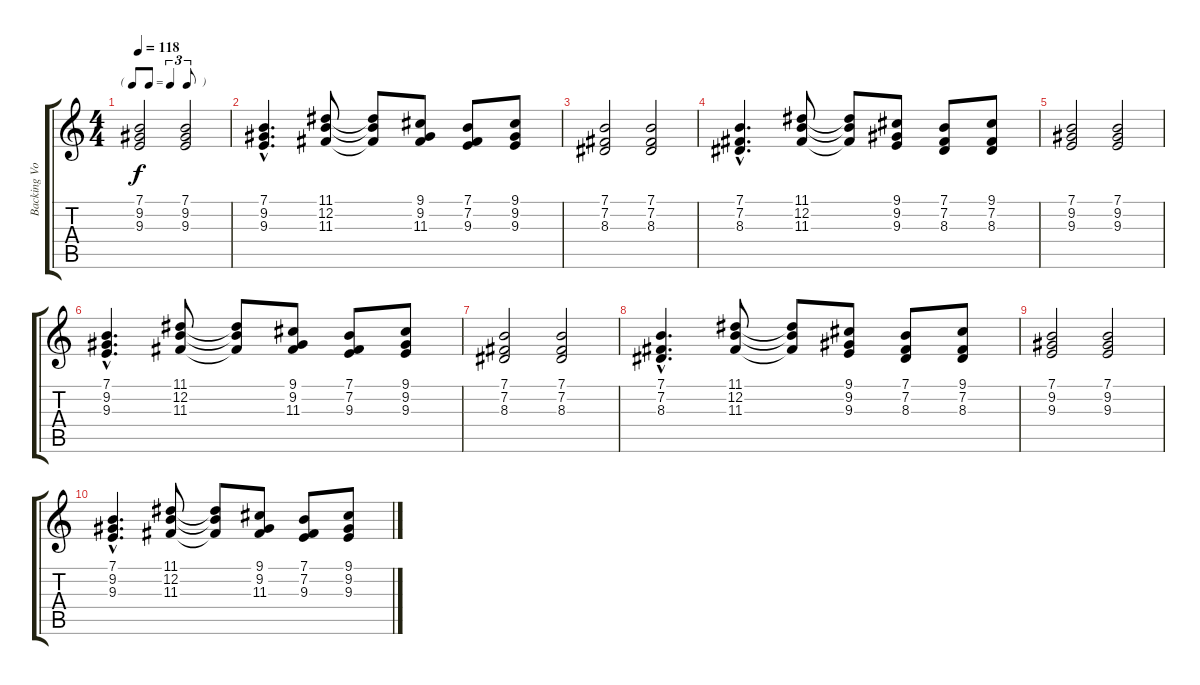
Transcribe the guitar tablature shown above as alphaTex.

\track ("Backing Vocals" "Backing Vo") {instrument sopranosax}
\staff {score tabs}
\tuning (E4 B3 G3 D3 A2 E2) {hide}
\ts (4 4)
\tf triplet8th
\tempo 118
\clef g2
\ks c
(7.1 9.2 9.3).2{dy f} (7.1 9.2 9.3).2 |
(7.1{hac} 9.2{hac} 9.3{hac}).4{d} (11.1 12.2 11.3).8 (11.1{t} 12.2{t} 11.3{t}).8 (9.1 9.2 11.3).8 (7.1 7.2 9.3).8 (9.1 9.2 9.3).8 |
(7.1 7.2 8.3).2 (7.1 7.2 8.3).2 |
(7.1{hac} 7.2{hac} 8.3{hac}).4{d} (11.1 12.2 11.3).8 (11.1{t} 12.2{t} 11.3{t}).8 (9.1 9.2 9.3).8 (7.1 7.2 8.3).8 (9.1 7.2 8.3).8 |
(7.1 9.2 9.3).2 (7.1 9.2 9.3).2 |
(7.1{hac} 9.2{hac} 9.3{hac}).4{d volume 11} (11.1 12.2 11.3).8 (11.1{t} 12.2{t} 11.3{t}).8 (9.1 9.2 11.3).8 (7.1 7.2 9.3).8 (9.1 9.2 9.3).8 |
(7.1 7.2 8.3).2{volume 8} (7.1 7.2 8.3).2 |
(7.1{hac} 7.2{hac} 8.3{hac}).4{d volume 8} (11.1 12.2 11.3).8 (11.1{t} 12.2{t} 11.3{t}).8 (9.1 9.2 9.3).8 (7.1 7.2 8.3).8 (9.1 7.2 8.3).8 |
(7.1 9.2 9.3).2{volume 4} (7.1 9.2 9.3).2 |
(7.1{hac} 9.2{hac} 9.3{hac}).4{d volume 1} (11.1 12.2 11.3).8 (11.1{t} 12.2{t} 11.3{t}).8 (9.1 9.2 11.3).8 (7.1 7.2 9.3).8 (9.1 9.2 9.3).8
